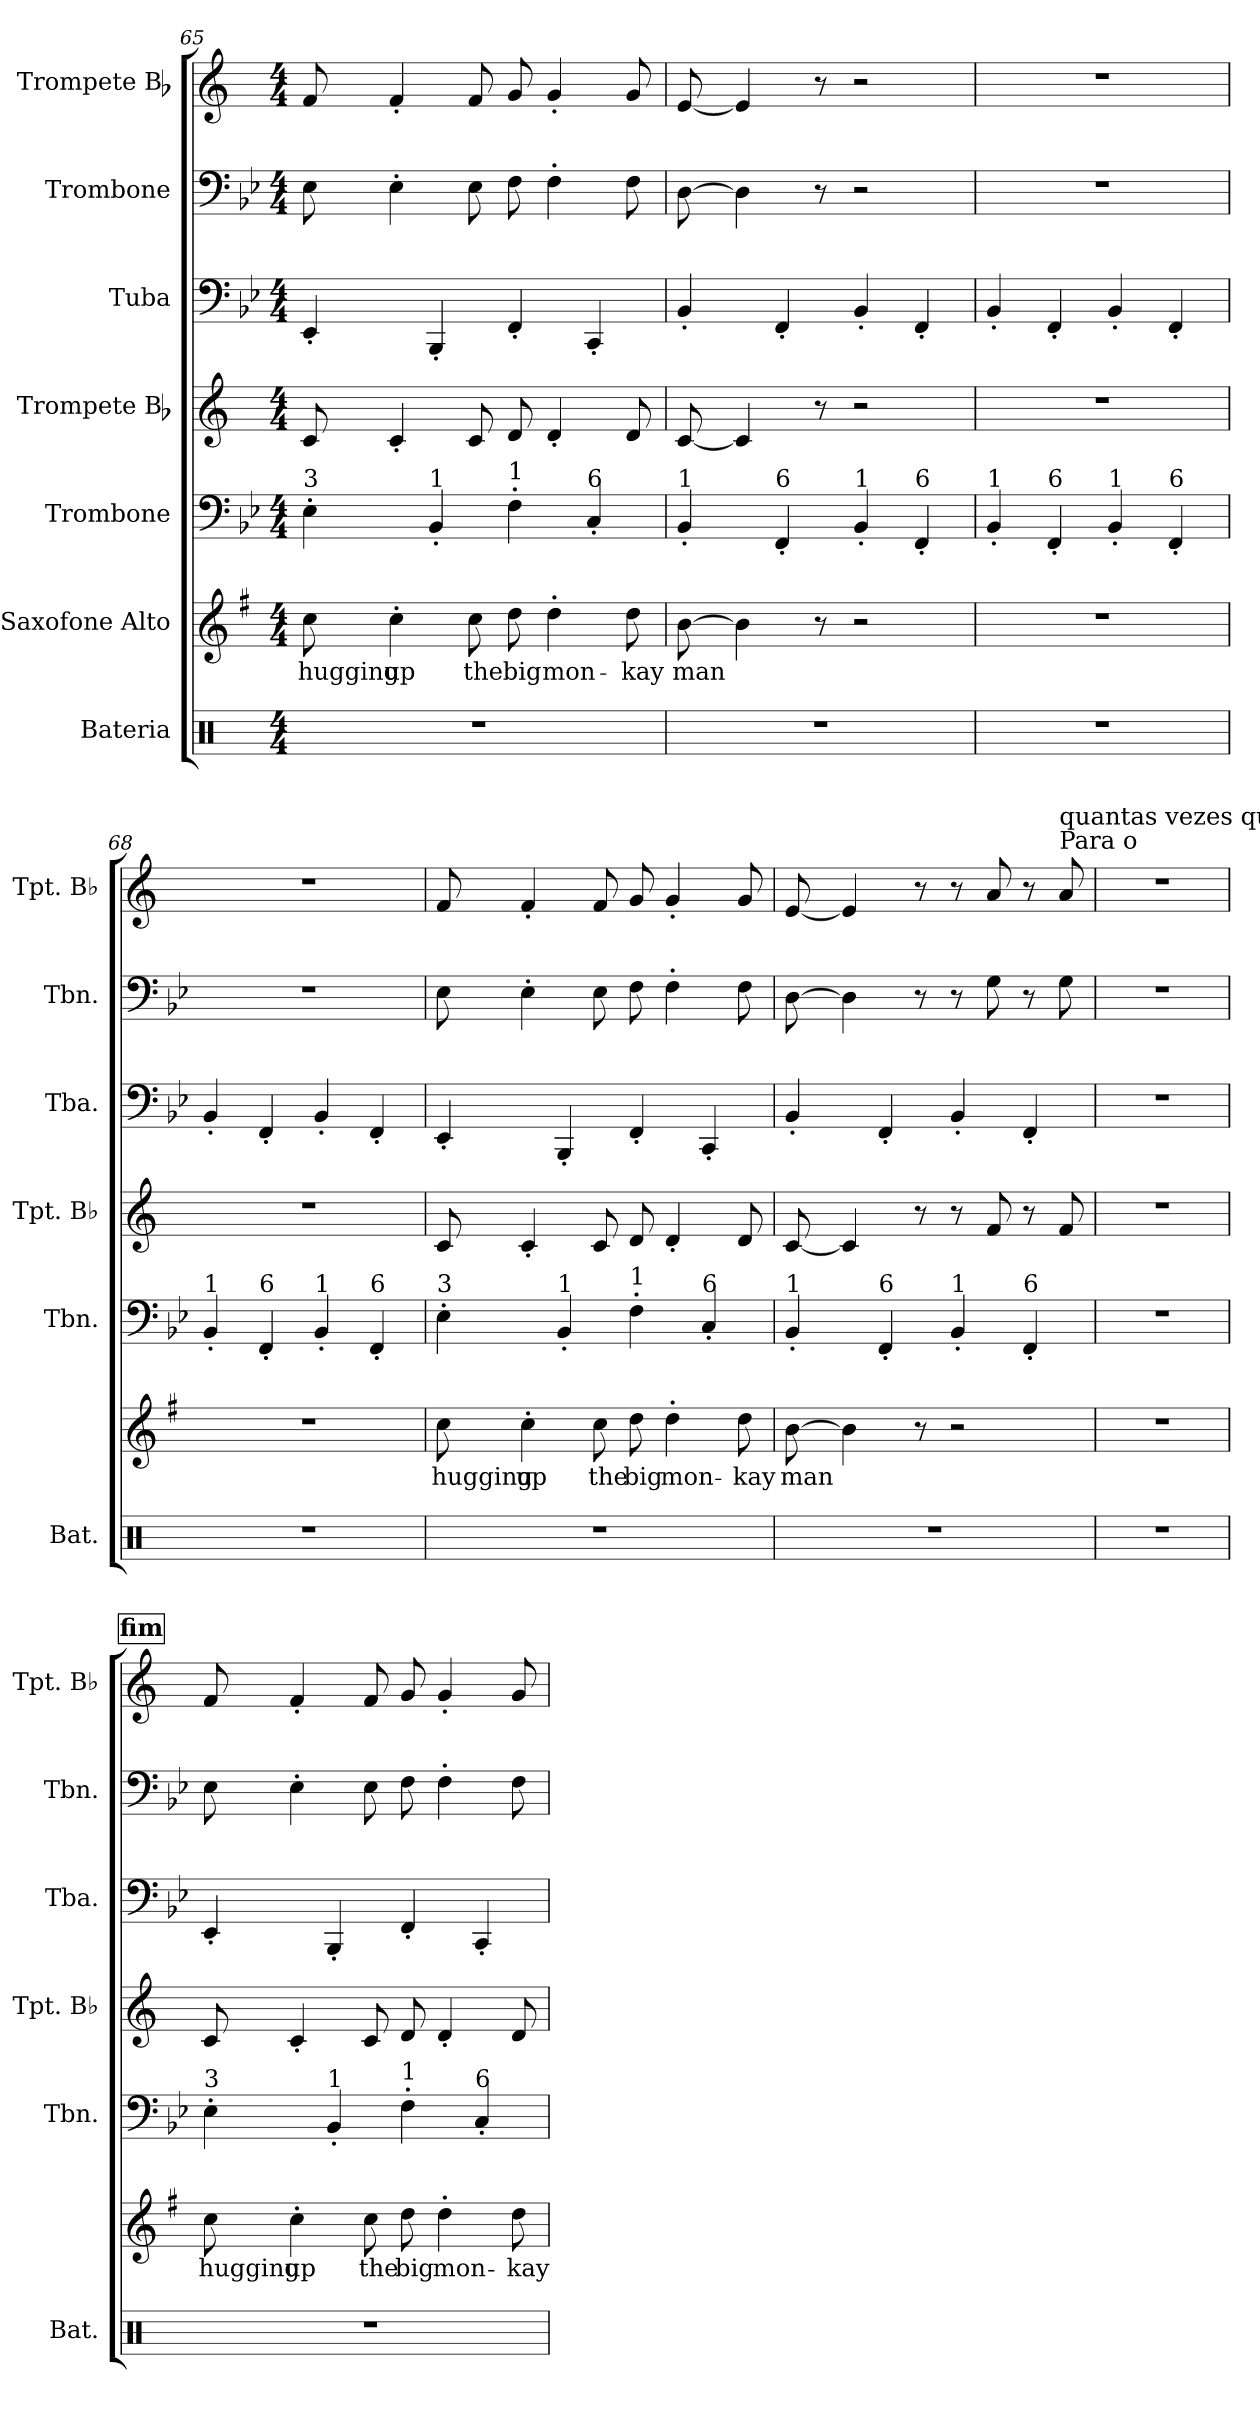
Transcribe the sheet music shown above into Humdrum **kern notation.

**kern	**kern	**text	**kern	**kern	**kern	**kern	**kern
*part7	*part6	*part6	*part5	*part4	*part3	*part2	*part1
*staff7	*staff6	*staff6	*staff5	*staff4	*staff3	*staff2	*staff1
*I"Bateria	*I"Saxofone Alto	*	*I"Trombone	*I"Trompete Bb	*I"Tuba	*I"Trombone	*I"Trompete Bb
*I'Bat.	*	*	*I'Tbn.	*I'Tpt. Bb	*I'Tba.	*I'Tbn.	*I'Tpt. Bb
*clefX	*clefG2	*	*clefF4	*clefG2	*clefF4	*clefF4	*clefG2
*	*ITrd5c9	*	*	*ITrd1c2	*	*	*ITrd1c2
*k[]	*k[b-e-]	*	*k[b-e-]	*k[b-e-]	*k[b-e-]	*k[b-e-]	*k[b-e-]
*M4/4	*M4/4	*	*M4/4	*M4/4	*M4/4	*M4/4	*M4/4
=65	=65	=65	=65	=65	=65	=65	=65
!	!	!	!LO:TX:a:t=3	!	!	!	!
!	!	!LO:LY:b	!	!	!	!	!
1r	8e-\	hugging	4E-'\	8B-/	4EE-'/	8E-\	8e-/
!	!	!LO:LY:b	!	!	!	!	!
.	4e-'\	up	.	4B-'/	.	4E-'\	4e-'/
!	!	!	!LO:TX:a:t=1	!	!	!	!
.	.	.	4BB-'/	.	4BBB-'/	.	.
!	!	!LO:LY:b	!	!	!	!	!
.	8e-\	the	.	8B-/	.	8E-\	8e-/
!	!	!	!LO:TX:a:t=1	!	!	!	!
!	!	!LO:LY:b	!	!	!	!	!
.	8f\	big	4F'\	8c/	4FF'/	8F\	8f/
!	!	!LO:LY:b	!	!	!	!	!
.	4f'\	mon-	.	4c'/	.	4F'\	4f'/
!	!	!	!LO:TX:a:t=6	!	!	!	!
.	.	.	4C'/	.	4CC'/	.	.
!	!	!LO:LY:b	!	!	!	!	!
.	8f\	-kay	.	8c/	.	8F\	8f/
=66	=66	=66	=66	=66	=66	=66	=66
!	!	!	!LO:TX:a:t=1	!	!	!	!
!	!	!LO:LY:b	!	!	!	!	!
1r	[8d\	man	4BB-'/	[8B-/	4BB-'/	[8D\	[8d/
.	4d\]	.	.	4B-/]	.	4D\]	4d/]
!	!	!	!LO:TX:a:t=6	!	!	!	!
.	.	.	4FF'/	.	4FF'/	.	.
.	8r	.	.	8r	.	8r	8r
!	!	!	!LO:TX:a:t=1	!	!	!	!
.	2r	.	4BB-'/	2r	4BB-'/	2r	2r
!	!	!	!LO:TX:a:t=6	!	!	!	!
.	.	.	4FF'/	.	4FF'/	.	.
=67	=67	=67	=67	=67	=67	=67	=67
!	!	!	!LO:TX:a:t=1	!	!	!	!
1r	1r	.	4BB-'/	1r	4BB-'/	1r	1r
!	!	!	!LO:TX:a:t=6	!	!	!	!
.	.	.	4FF'/	.	4FF'/	.	.
!	!	!	!LO:TX:a:t=1	!	!	!	!
.	.	.	4BB-'/	.	4BB-'/	.	.
!	!	!	!LO:TX:a:t=6	!	!	!	!
.	.	.	4FF'/	.	4FF'/	.	.
=68	=68	=68	=68	=68	=68	=68	=68
!	!	!	!LO:TX:a:t=1	!	!	!	!
1r	1r	.	4BB-'/	1r	4BB-'/	1r	1r
!	!	!	!LO:TX:a:t=6	!	!	!	!
.	.	.	4FF'/	.	4FF'/	.	.
!	!	!	!LO:TX:a:t=1	!	!	!	!
.	.	.	4BB-'/	.	4BB-'/	.	.
!	!	!	!LO:TX:a:t=6	!	!	!	!
.	.	.	4FF'/	.	4FF'/	.	.
=69	=69	=69	=69	=69	=69	=69	=69
!	!	!	!LO:TX:a:t=3	!	!	!	!
!	!	!LO:LY:b	!	!	!	!	!
1r	8e-\	hugging	4E-'\	8B-/	4EE-'/	8E-\	8e-/
!	!	!LO:LY:b	!	!	!	!	!
.	4e-'\	up	.	4B-'/	.	4E-'\	4e-'/
!	!	!	!LO:TX:a:t=1	!	!	!	!
.	.	.	4BB-'/	.	4BBB-'/	.	.
!	!	!LO:LY:b	!	!	!	!	!
.	8e-\	the	.	8B-/	.	8E-\	8e-/
!	!	!	!LO:TX:a:t=1	!	!	!	!
!	!	!LO:LY:b	!	!	!	!	!
.	8f\	big	4F'\	8c/	4FF'/	8F\	8f/
!	!	!LO:LY:b	!	!	!	!	!
.	4f'\	mon-	.	4c'/	.	4F'\	4f'/
!	!	!	!LO:TX:a:t=6	!	!	!	!
.	.	.	4C'/	.	4CC'/	.	.
!	!	!LO:LY:b	!	!	!	!	!
.	8f\	-kay	.	8c/	.	8F\	8f/
=70	=70	=70	=70	=70	=70	=70	=70
!	!	!	!LO:TX:a:t=1	!	!	!	!
!	!	!LO:LY:b	!	!	!	!	!
1r	[8d\	man	4BB-'/	[8B-/	4BB-'/	[8D\	[8d/
.	4d\]	.	.	4B-/]	.	4D\]	4d/]
!	!	!	!LO:TX:a:t=6	!	!	!	!
.	.	.	4FF'/	.	4FF'/	.	.
.	8r	.	.	8r	.	8r	8r
!	!	!	!LO:TX:a:t=1	!	!	!	!
.	2r	.	4BB-'/	8r	4BB-'/	8r	8r
.	.	.	.	8e-/	.	8G\	8g/
!	!	!	!LO:TX:a:t=6	!	!	!	!
.	.	.	4FF'/	8r	4FF'/	8r	8r
!	!	!	!	!	!	!	!LO:TX:a:t=Para o
!	!	!	!	!	!	!	!LO:TX:a:t=quantas vezes quiser e fim
.	.	.	.	8e-/	.	8G\	8g/
=71	=71	=71	=71	=71	=71	=71	=71
1r	1r	.	1r	1r	1r	1r	1r
!!LO:REH:place=s1:a:B:fs=14:t=fim
=72	=72	=72	=72	=72	=72	=72	=72
!	!	!	!LO:TX:a:t=3	!	!	!	!
!	!	!LO:LY:b	!	!	!	!	!
1r	8e-\	hugging	4E-'\	8B-/	4EE-'/	8E-\	8e-/
!	!	!LO:LY:b	!	!	!	!	!
.	4e-'\	up	.	4B-'/	.	4E-'\	4e-'/
!	!	!	!LO:TX:a:t=1	!	!	!	!
.	.	.	4BB-'/	.	4BBB-'/	.	.
!	!	!LO:LY:b	!	!	!	!	!
.	8e-\	the	.	8B-/	.	8E-\	8e-/
!	!	!	!LO:TX:a:t=1	!	!	!	!
!	!	!LO:LY:b	!	!	!	!	!
.	8f\	big	4F'\	8c/	4FF'/	8F\	8f/
!	!	!LO:LY:b	!	!	!	!	!
.	4f'\	mon-	.	4c'/	.	4F'\	4f'/
!	!	!	!LO:TX:a:t=6	!	!	!	!
.	.	.	4C'/	.	4CC'/	.	.
!	!	!LO:LY:b	!	!	!	!	!
.	8f\	-kay	.	8c/	.	8F\	8f/
=	=	=	=	=	=	=	=
*-	*-	*-	*-	*-	*-	*-	*-
